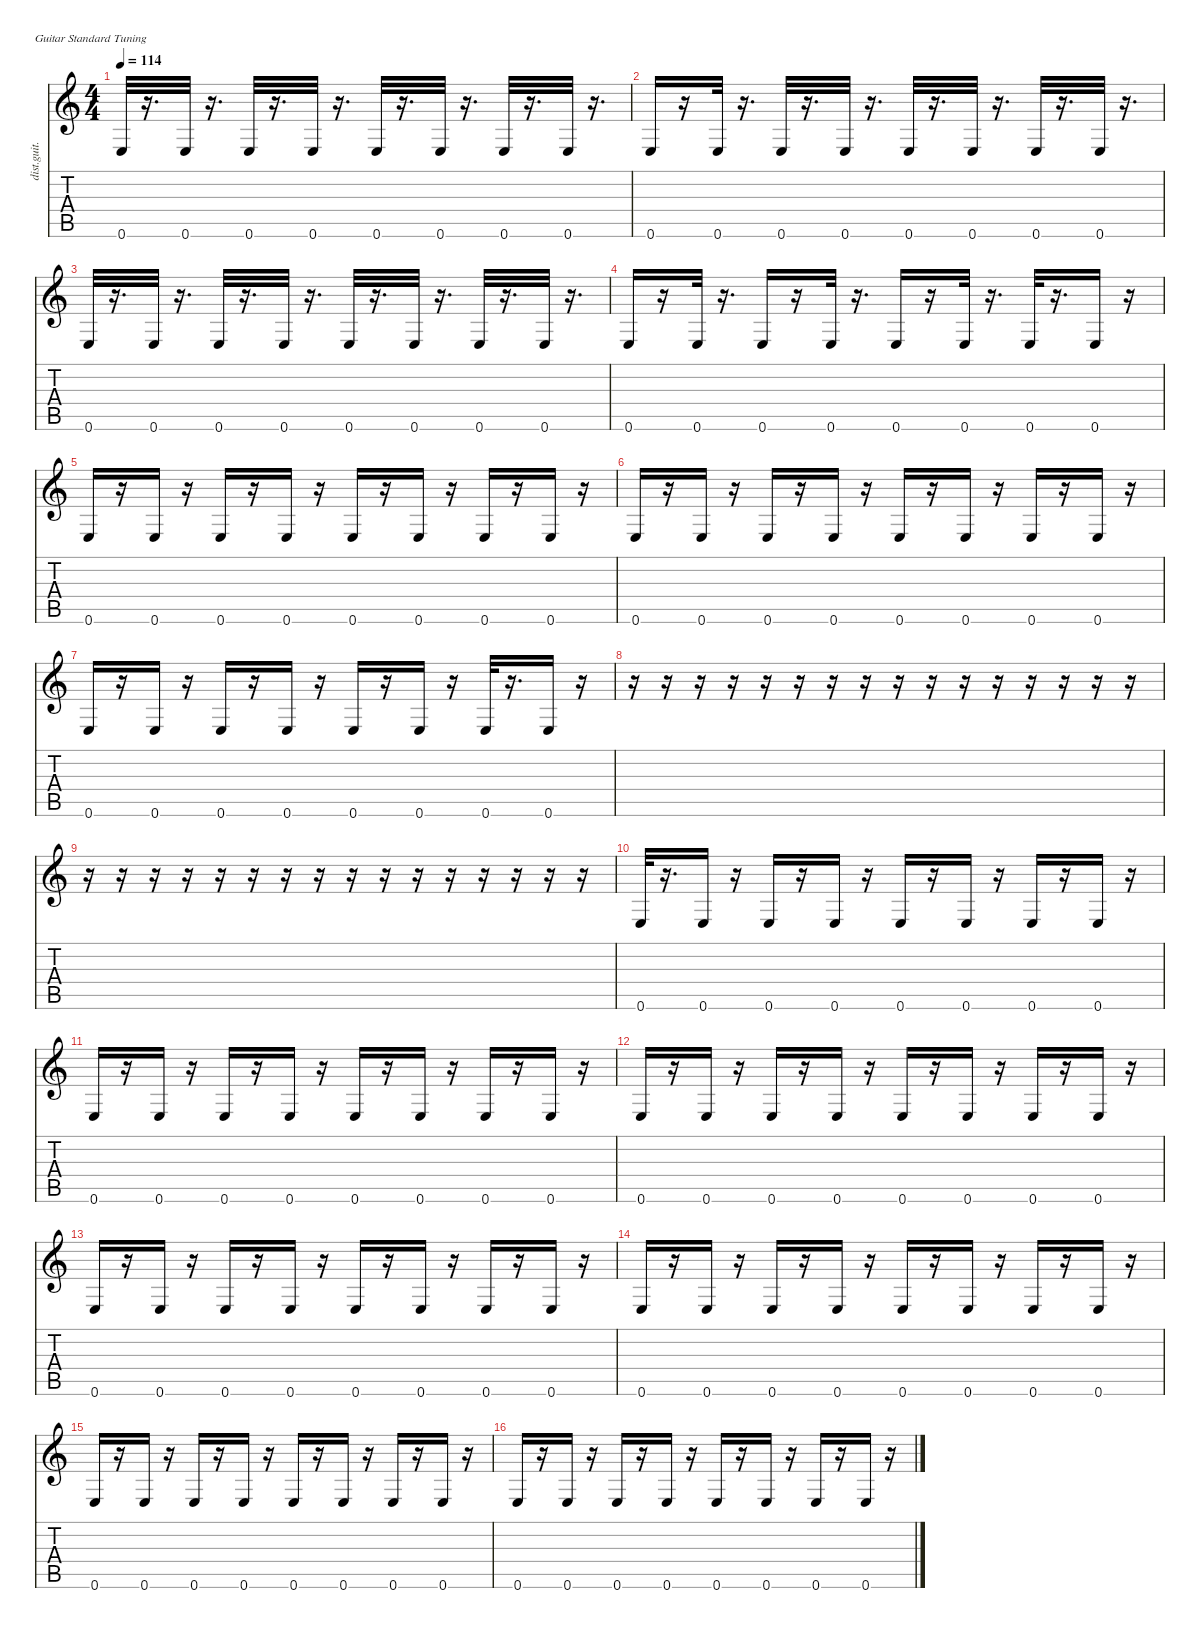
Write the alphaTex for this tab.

\defaultSystemsLayout 4
\hideDynamics
\bracketExtendMode nobrackets
\otherSystemsTrackNameOrientation horizontal
\track ("Rythm Guitar" "dist.guit.") {instrument distortionguitar}
\staff {score tabs}
\tuning (E4 B3 G3 D3 A2 E2)
\ts (4 4)
\tempo 114
\clef g2
\ks c
0.6.32{dy fff} r.16{d} 0.6.32{dy ff} r.16{d} 0.6.32 r.16{d} 0.6.32 r.16{d} 0.6.32 r.16{d} 0.6.32 r.16{d} 0.6.32{dy fff} r.16{d} 0.6.32{dy ff} r.16{d} |
0.6.16 r.16 0.6.32 r.16{d} 0.6.32{dy fff} r.16{d} 0.6.32{dy ff} r.16{d} 0.6.32{dy fff} r.16{d} 0.6.32{dy ff} r.16{d} 0.6.32{dy fff} r.16{d} 0.6.32{dy ff} r.16{d} |
0.6.32 r.16{d} 0.6.32 r.16{d} 0.6.32 r.16{d} 0.6.32 r.16{d} 0.6.32 r.16{d} 0.6.32 r.16{d} 0.6.32 r.16{d} 0.6.32 r.16{d} |
0.6.16 r.16 0.6.32 r.16{d} 0.6.16 r.16 0.6.32 r.16{d} 0.6.16 r.16 0.6.32 r.16{d} 0.6.32 r.16{d} 0.6.16{dy fff} r.16 |
0.6.16 r.16 0.6.16{dy f} r.16 0.6.16{dy ff} r.16 0.6.16 r.16 0.6.16 r.16 0.6.16 r.16 0.6.16 r.16 0.6.16 r.16 |
0.6.16 r.16 0.6.16{dy f} r.16 0.6.16{dy ff} r.16 0.6.16 r.16 0.6.16 r.16 0.6.16 r.16 0.6.16 r.16 0.6.16 r.16 |
0.6.16 r.16 0.6.16 r.16 0.6.16 r.16 0.6.16 r.16 0.6.16 r.16 0.6.16 r.16 0.6.32{dy fff} r.16{d} 0.6.16{dy f} r.16 |
r.16 r.16 r.16 r.16 r.16 r.16 r.16 r.16 r.16 r.16 r.16 r.16 r.16 r.16 r.16 r.16 |
r.16 r.16 r.16 r.16 r.16 r.16 r.16 r.16 r.16 r.16 r.16 r.16 r.16 r.16 r.16 r.16 |
0.6.32{dy ff} r.16{d} 0.6.16 r.16 0.6.16 r.16 0.6.16 r.16 0.6.16{dy f} r.16 0.6.16{dy ff} r.16 0.6.16 r.16 0.6.16 r.16 |
0.6.16{dy f} r.16 0.6.16{dy ff} r.16 0.6.16{dy f} r.16 0.6.16{dy ff} r.16 0.6.16 r.16 0.6.16 r.16 0.6.16 r.16 0.6.16{dy f} r.16 |
0.6.16{dy ff} r.16 0.6.16{dy f} r.16 0.6.16{dy ff} r.16 0.6.16{dy f} r.16 0.6.16{dy ff} r.16 0.6.16 r.16 0.6.16 r.16 0.6.16{dy f} r.16 |
0.6.16 r.16 0.6.16 r.16 0.6.16{dy ff} r.16 0.6.16{dy f} r.16 0.6.16 r.16 0.6.16 r.16 0.6.16{dy ff} r.16 0.6.16{dy f} r.16 |
0.6.16 r.16 0.6.16 r.16 0.6.16 r.16 0.6.16 r.16 0.6.16{dy ff} r.16 0.6.16{dy f} r.16 0.6.16 r.16 0.6.16 r.16 |
0.6.16 r.16 0.6.16 r.16 0.6.16 r.16 0.6.16 r.16 0.6.16 r.16 0.6.16 r.16 0.6.16 r.16 0.6.16 r.16 |
0.6.16 r.16 0.6.16 r.16 0.6.16 r.16 0.6.16 r.16 0.6.16 r.16 0.6.16 r.16 0.6.16{dy mf} r.16 0.6.16{dy f} r.16
